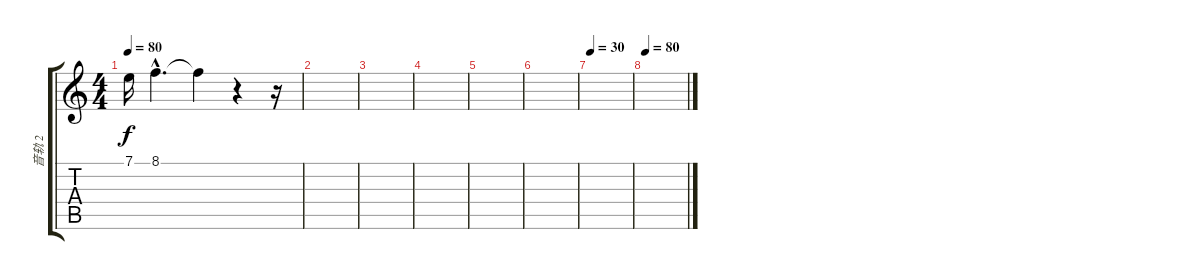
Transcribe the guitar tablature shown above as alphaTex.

\track ("音轨 2" "音轨 2") {instrument clarinet}
\staff {score tabs}
\tuning (A4 E4 C4 G3 D3 A2) {hide}
\ts (4 4)
\tempo 80
\clef g2
\ks c
7.1{t}.16{dy f} 8.1{hac}.4{d} 8.1{t}.4 r.4 r.16 |
|
|
|
|
|
\tempo 30
|
\tempo 80
